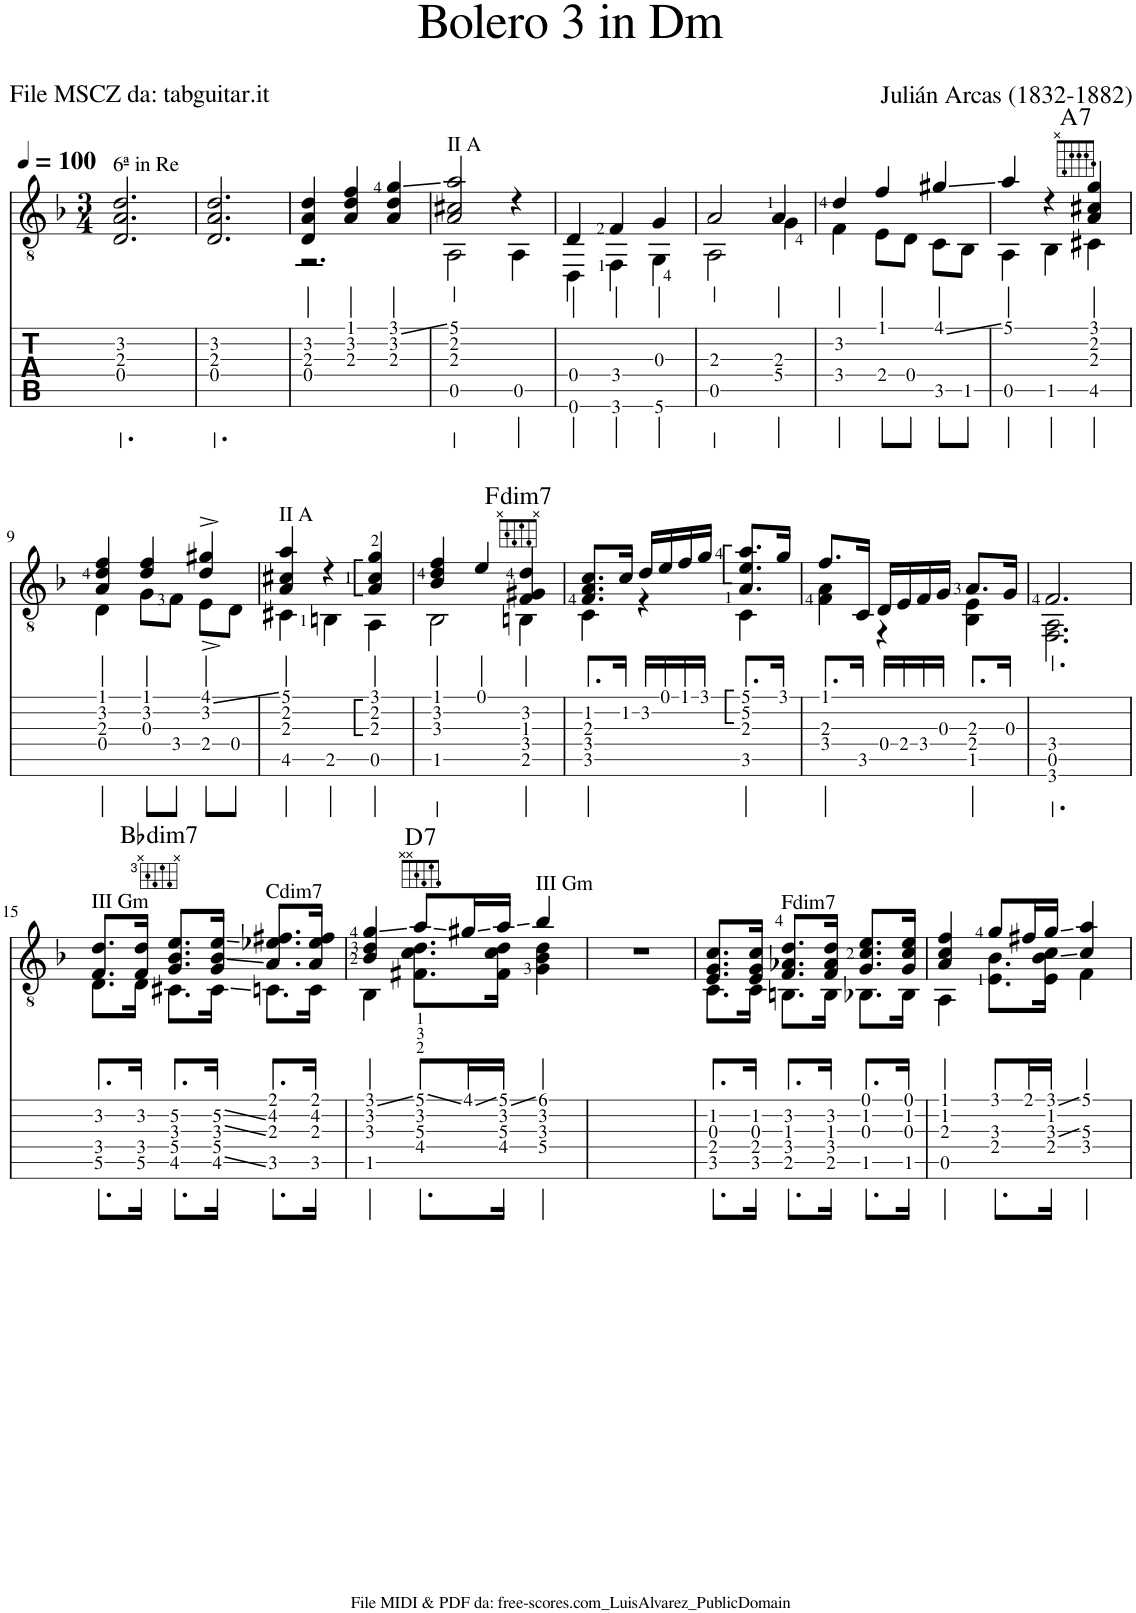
**kern	**kern	**harte
*part2	*part1	*part1
*staff2	*staff1	*
*I"Chitarra classica (Intavolatura)	*I"Guitar	*
*stria6	*	*
*	*clefGv2	*
*k[b-]	*k[b-]	*
*M3/4	*M3/4	*
*MM100	*MM100	*
=1	=1	=1
!	!LO:TX:a:t=6ª in Re	!
2.D\ 2.A\ 2.d\	2.D/ 2.A/ 2.d/	.
=2	=2	=2
2.D\ 2.A\ 2.d\	2.D/ 2.A/ 2.d/	.
=3	=3	=3
*^	*^	*
4D/ 4A/ 4d/	2.r	4D/ 4A/ 4d/	2.r	.
4A/ 4d/ 4f/	.	4A/ 4d/ 4f/	.	.
4A/ 4d/ 4g/	.	4A/ 4d/ 4g/	.	.
=4	=4	=4	=4	=4
!	!	!LO:TX:a:t=II A	!	!
2A/ 2c#X/ 2a/	2AA\	2A/ 2c#X/ 2a/	2AA\	.
4r	4AA\	4r	4AA\	.
=5	=5	=5	=5	=5
4D/	4DD\	4D/	4DD\	.
4F/	4FF\	4F/	4FF\	.
4G/	4GG\	4G/	4GG\	.
=6	=6	=6	=6	=6
2A/	2AA\	2A/	2AA\	.
4A/	4G\	4A/	4G\	.
=7	=7	=7	=7	=7
4d/	4F\	4d/	4F\	.
4f/	8E\L	4f/	8E\L	.
.	8D\J	.	8D\J	.
4g#X/	8C\L	4g#X/	8C\L	.
.	8BB-\J	.	8BB-\J	.
=8	=8	=8	=8	=8
4a/	4AA\	4a/	4AA\	.
4r	4BB-\	4r	4BB-\	.
!	!	!	!	!LO:H:kt=7
4A/ 4c#X/ 4g/	4C#X\	4A/ 4c#X/ 4g/	4C#X\	A:7
!!LO:LB:g=z	!!
=9	=9	=9	=9	=9
4A/ 4d/ 4f/	4D\	4A/ 4d/ 4f/	4D\	.
4d/ 4f/	8G\L	4d/ 4f/	8G\L	.
.	8F\J	.	8F\J	.
4d/^ 4g#X/^	8E\L	4d/^ 4g#X/^	8E\L	.
.	8D\J	.	8D\J	.
=10	=10	=10	=10	=10
!	!	!LO:TX:a:t=II A	!	!
4A/ 4c#X/ 4a/	4C#X\	4A/ 4c#X/ 4a/	4C#X\	.
4r	4BBn\	4r	4BBn\	.
4A/ 4c#/ 4g/	4AA\	4A/ 4c#/ 4g/	4AA\	.
=11	=11	=11	=11	=11
4B-/ 4d/ 4f/	2BB-\	4B-/ 4d/ 4f/	2BB-\	.
4e/	.	4e/	.	.
!	!	!	!	!LO:H:kt=dim7
4F/ 4G#X/ 4d/	4BBn\	4F/ 4G#X/ 4d/	4BBn\	F:dim7
=12	=12	=12	=12	=12
8.F/ 8.A/ 8.c/L	4C\	8.F/ 8.A/ 8.c/L	4C\	.
16c/Jk	.	16c/Jk	.	.
16d/LL	4r	16d/LL	4r	.
16e/	.	16e/	.	.
16f/	.	16f/	.	.
16g/JJ	.	16g/JJ	.	.
8.A/ 8.e/ 8.a/L	4C\	8.A/ 8.e/ 8.a/L	4C\	.
16g/Jk	.	16g/Jk	.	.
=13	=13	=13	=13	=13
8.f/L	4F\ 4A\	8.f/L	4F\ 4A\	.
16C/Jk	.	16C/Jk	.	.
16D/LL	4r	16D/LL	4r	.
16E/	.	16E/	.	.
16F/	.	16F/	.	.
16G/JJ	.	16G/JJ	.	.
8.A/L	4BB-\ 4E\	8.A/L	4BB-\ 4E\	.
16G/Jk	.	16G/Jk	.	.
=14	=14	=14	=14	=14
2.F/	2.FF\ 2.AA\	2.F/	2.FF\ 2.AA\	.
!!LO:LB:g=z	!!
=15	=15	=15	=15	=15
!	!	!LO:TX:a:t=III Gm	!	!
8.F/ 8.d/L	8.D\L	8.F/ 8.d/L	8.D\L	.
16F/ 16d/Jk	16D\Jk	16F/ 16d/Jk	16D\Jk	.
!	!	!	!	!LO:H:kt=dim7
8.G/ 8.B-/ 8.e/L	8.C#X\L	8.G/ 8.B-/ 8.e/L	8.C#X\L	Bb:dim7
16G/ 16B-/ 16e/Jk	16C#\Jk	16G/ 16B-/ 16e/Jk	16C#\Jk	.
!	!	!LO:TX:a:t=Cdim7	!	!
8.A/ 8.e-X/ 8.f#X/L	8.Cn\L	8.A/ 8.e-X/ 8.f#X/L	8.Cn\L	.
16A/ 16e-/ 16f#/Jk	16C\Jk	16A/ 16e-/ 16f#/Jk	16C\Jk	.
=16	=16	=16	=16	=16
4B-/ 4d/ 4g/	4BB-\	4B-/ 4d/ 4g/	4BB-\	.
!	!	!	!	!LO:H:kt=7
8a/L	8.F#X\ 8.c\ 8.d\L	8a/L	8.F#X\ 8.c\ 8.d\L	D:7
16g#X/L	.	16g#X/L	.	.
16a/JJ	16F#\ 16c\ 16d\Jk	16a/JJ	16F#\ 16c\ 16d\Jk	.
!	!	!LO:TX:a:t=III Gm	!	!
4b-/	4G\ 4B-\ 4d\	4b-/	4G\ 4B-\ 4d\	.
*v	*v	*	*	*
*	*v	*v	*
=17	=17	=17
2.r	2.r	.
=18	=18	=18
*^	*^	*
8.E/ 8.G/ 8.c/L	8.C\L	8.E/ 8.G/ 8.c/L	8.C\L	.
16E/ 16G/ 16c/Jk	16C\Jk	16E/ 16G/ 16c/Jk	16C\Jk	.
!	!	!LO:TX:a:t=Fdim7	!	!
8.F/ 8.A-X/ 8.d/L	8.BBn\L	8.F/ 8.A-X/ 8.d/L	8.BBn\L	.
16F/ 16A-/ 16d/Jk	16BB\Jk	16F/ 16A-/ 16d/Jk	16BB\Jk	.
8.G/ 8.c/ 8.e/L	8.BB-X\L	8.G/ 8.c/ 8.e/L	8.BB-X\L	.
16G/ 16c/ 16e/Jk	16BB-\Jk	16G/ 16c/ 16e/Jk	16BB-\Jk	.
=19	=19	=19	=19	=19
4A/ 4c/ 4f/	4AA\	4A/ 4c/ 4f/	4AA\	.
8g/L	8.E\ 8.B-\L	8g/L	8.E\ 8.B-\L	.
16f#X/L	.	16f#X/L	.	.
16g/JJ	16E\ 16B-\ 16c\Jk	16g/JJ	16E\ 16B-\ 16c\Jk	.
4c/ 4a/	4F\	4c/ 4a/	4F\	.
*v	*v	*	*	*
*	*v	*v	*
=	=	=
*-	*-	*-
